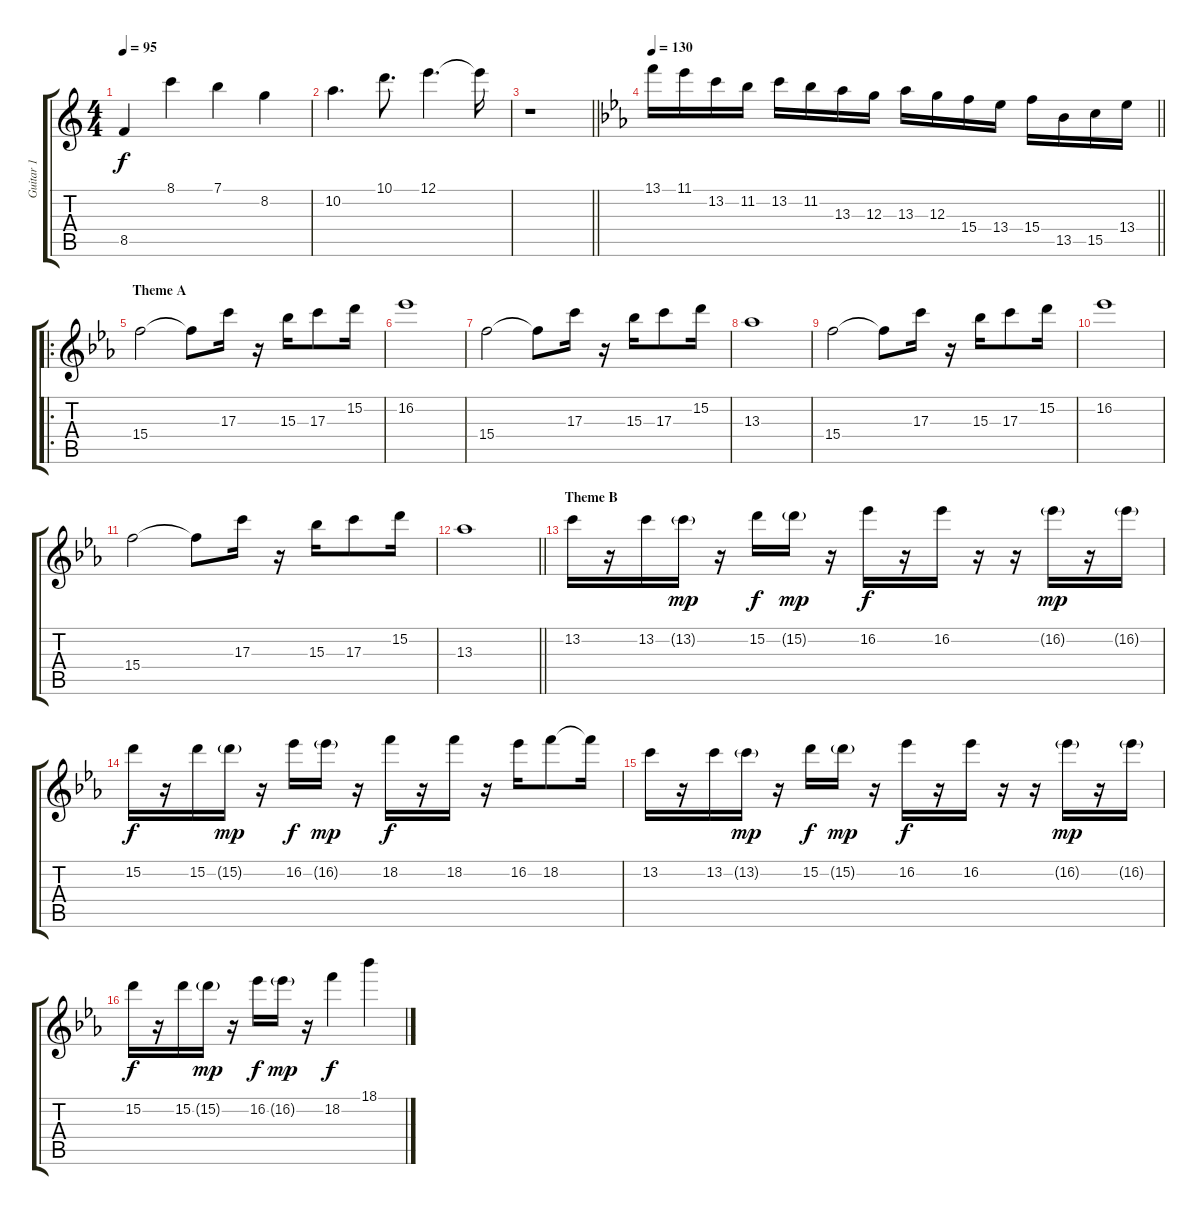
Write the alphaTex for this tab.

\track ("Guitar 1" "Guitar 1") {instrument distortionguitar}
\staff {score tabs}
\tuning (E4 B3 G3 D3 A2 E2) {hide}
\ts (4 4)
\tempo 95
\clef g2
\ks c
8.5.4{dy f instrument distortionguitar} 8.1.4 7.1.4 8.2.4 |
10.2.4{d} 10.1.8{d} 12.1.4{d} 12.1{t}.16 |
\barLineRight lightlight
r.1 |
\tempo 130
\barLineRight lightlight
\ks eb
13.1.16 11.1.16 13.2.16 11.2.16 13.2.16 11.2.16 13.3.16 12.3.16 13.3.16 12.3.16 15.4.16 13.4.16 15.4.16 13.5.16 15.5.16 13.4.16 |
\ro
\section ("" "Theme A")
15.4.2 15.4{t}.8 17.3.16 r.16 15.3.16 17.3.8 15.2.16 |
16.2.1 |
15.4.2 15.4{t}.8 17.3.16 r.16 15.3.16 17.3.8 15.2.16 |
13.3.1 |
15.4.2 15.4{t}.8 17.3.16 r.16 15.3.16 17.3.8 15.2.16 |
16.2.1 |
15.4.2 15.4{t}.8 17.3.16 r.16 15.3.16 17.3.8 15.2.16 |
\barLineRight lightlight
13.3.1 |
\section ("" "Theme B")
13.2.16 r.16 13.2.16 13.2{g}.16{dy mp} r.16 15.2.16{dy f} 15.2{g}.16{dy mp} r.16 16.2.16{dy f} r.16 16.2.16 r.16 r.16 16.2{g}.16{dy mp} r.16 16.2{g}.16 |
15.2.16{dy f} r.16 15.2.16 15.2{g}.16{dy mp} r.16 16.2.16{dy f} 16.2{g}.16{dy mp} r.16 18.2.16{dy f} r.16 18.2.16 r.16 16.2.16 18.2.8 18.2{t}.16 |
13.2.16 r.16 13.2.16 13.2{g}.16{dy mp} r.16 15.2.16{dy f} 15.2{g}.16{dy mp} r.16 16.2.16{dy f} r.16 16.2.16 r.16 r.16 16.2{g}.16{dy mp} r.16 16.2{g}.16 |
15.2.16{dy f} r.16 15.2.16 15.2{g}.16{dy mp} r.16 16.2.16{dy f} 16.2{g}.16{dy mp} r.16 18.2.4{dy f} 18.1.4
